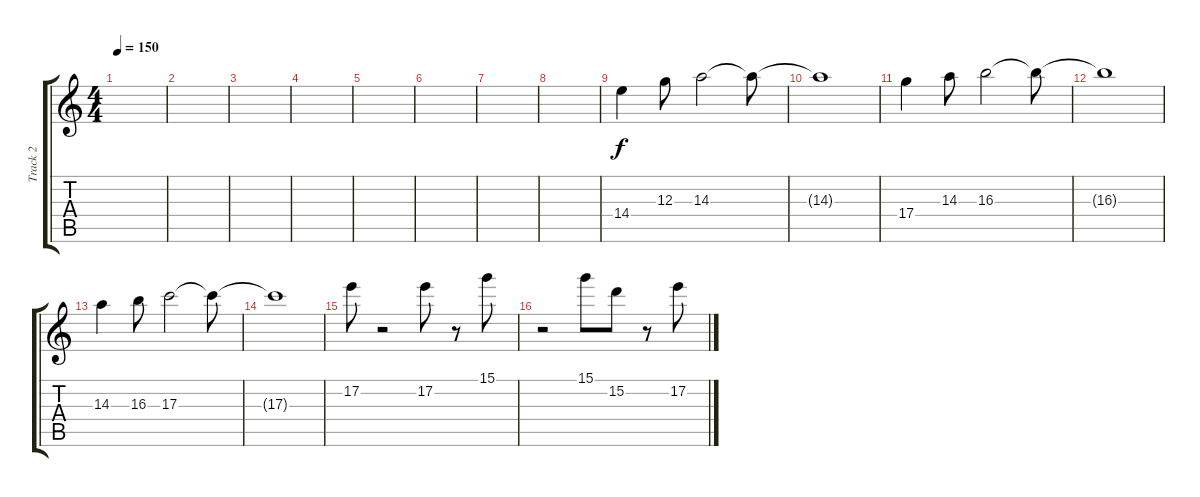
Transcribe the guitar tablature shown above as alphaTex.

\track ("Track 2" "Track 2") {instrument distortionguitar}
\staff {score tabs}
\tuning (E4 B3 G3 D3 A2 E2) {hide}
\ts (4 4)
\tempo 150
\clef g2
\ks c
|
|
|
|
|
|
|
|
14.4.4 12.3.8 14.3.2 14.3{t}.8 |
14.3{t}.1 |
17.4.4 14.3.8 16.3.2 16.3{t}.8 |
16.3{t}.1 |
14.3.4 16.3.8 17.3.2 17.3{t}.8 |
17.3{t}.1 |
17.2.8 r.2 17.2.8 r.8 15.1.8 |
r.2 15.1.8 15.2.8 r.8 17.2.8
